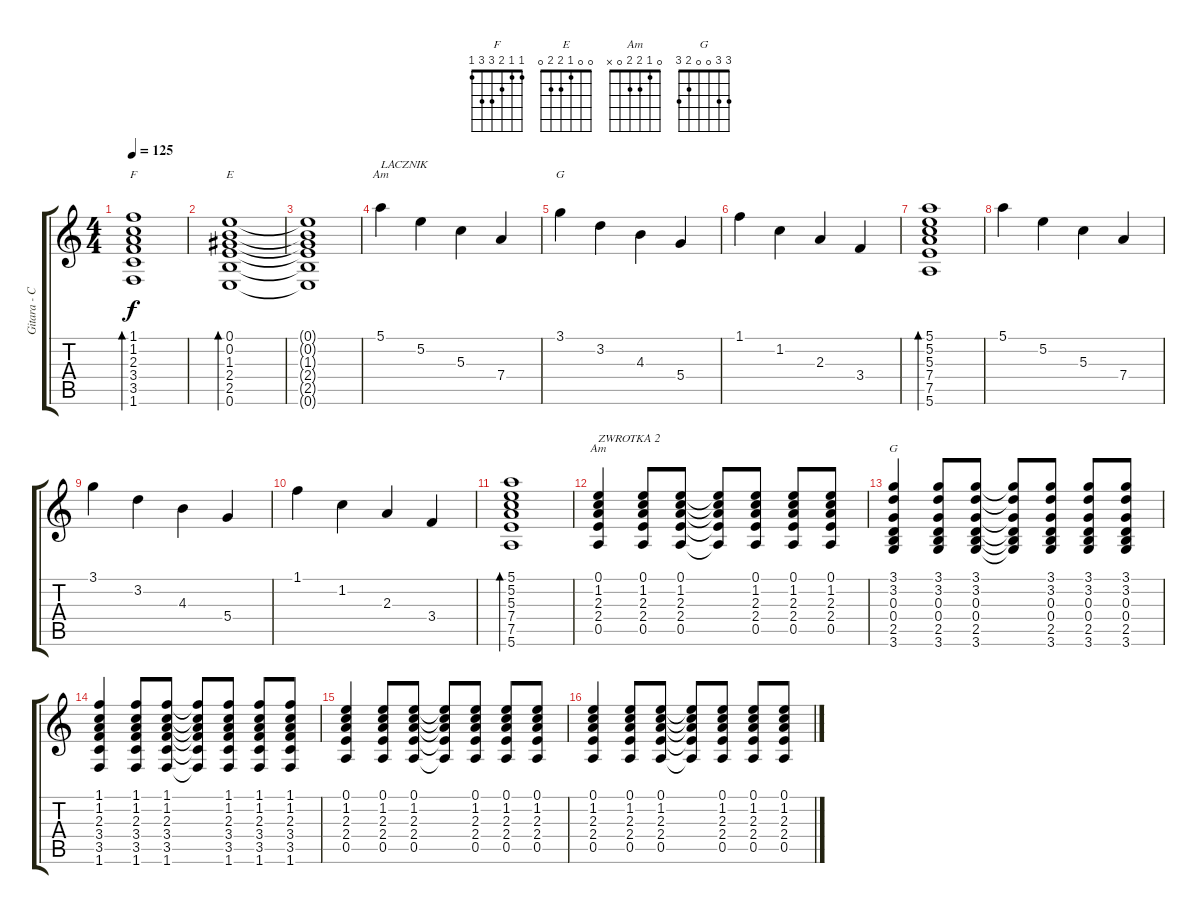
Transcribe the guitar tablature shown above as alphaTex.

\track ("Gitara - Cwiczenie podstawowe" "Gitara - C") {instrument electricguitarclean}
\staff {score tabs}
\tuning (E4 B3 G3 D3 A2 E2) {hide}
\chord ("F" 1 1 2 3 3 1)
\chord ("E" 0 0 1 2 2 0)
\chord ("Am" 5 5 5 7 7 5) {firstfret 5}
\chord ("G" 3 3 4 5 5 3) {firstfret 3}
\chord ("Am" 0 1 2 2 0 x)
\chord ("G" 3 3 0 0 2 3)
\ts (4 4)
\tempo 125
\clef g2
\ks c
(1.1 1.2 2.3 3.4 3.5 1.6).1{bd 240 ch "F" dy f} |
(0.1 0.2 1.3 2.4 2.5 0.6).1{bd 120 ch "E"} |
(0.1{t} 0.2{t} 1.3{t} 2.4{t} 2.5{t} 0.6{t}).1 |
5.1.4{ch "Am" txt "LACZNIK"} 5.2.4 5.3.4 7.4.4 |
3.1.4{ch "G"} 3.2.4 4.3.4 5.4.4 |
1.1.4 1.2.4 2.3.4 3.4.4 |
(5.1 5.2 5.3 7.4 7.5 5.6).1{bd 240} |
5.1.4 5.2.4 5.3.4 7.4.4 |
3.1.4 3.2.4 4.3.4 5.4.4 |
1.1.4 1.2.4 2.3.4 3.4.4 |
(5.1 5.2 5.3 7.4 7.5 5.6).1{bd 240} |
(0.1 1.2 2.3 2.4 0.5).4{ch "Am" txt "ZWROTKA 2"} (0.1 1.2 2.3 2.4 0.5).8 (0.1 1.2 2.3 2.4 0.5).8 (0.1{t} 1.2{t} 2.3{t} 2.4{t} 0.5{t}).8 (0.1 1.2 2.3 2.4 0.5).8 (0.1 1.2 2.3 2.4 0.5).8 (0.1 1.2 2.3 2.4 0.5).8 |
(3.1 3.2 0.3 0.4 2.5 3.6).4{ch "G"} (3.1 3.2 0.3 0.4 2.5 3.6).8 (3.1 3.2 0.3 0.4 2.5 3.6).8 (3.1{t} 3.2{t} 0.3{t} 0.4{t} 2.5{t} 3.6{t}).8 (3.1 3.2 0.3 0.4 2.5 3.6).8 (3.1 3.2 0.3 0.4 2.5 3.6).8 (3.1 3.2 0.3 0.4 2.5 3.6).8 |
(1.1 1.2 2.3 3.4 3.5 1.6).4 (1.1 1.2 2.3 3.4 3.5 1.6).8 (1.1 1.2 2.3 3.4 3.5 1.6).8 (1.1{t} 1.2{t} 2.3{t} 3.4{t} 3.5{t} 1.6{t}).8 (1.1 1.2 2.3 3.4 3.5 1.6).8 (1.1 1.2 2.3 3.4 3.5 1.6).8 (1.1 1.2 2.3 3.4 3.5 1.6).8 |
(0.1 1.2 2.3 2.4 0.5).4 (0.1 1.2 2.3 2.4 0.5).8 (0.1 1.2 2.3 2.4 0.5).8 (0.1{t} 1.2{t} 2.3{t} 2.4{t} 0.5{t}).8 (0.1 1.2 2.3 2.4 0.5).8 (0.1 1.2 2.3 2.4 0.5).8 (0.1 1.2 2.3 2.4 0.5).8 |
(0.1 1.2 2.3 2.4 0.5).4 (0.1 1.2 2.3 2.4 0.5).8 (0.1 1.2 2.3 2.4 0.5).8 (0.1{t} 1.2{t} 2.3{t} 2.4{t} 0.5{t}).8 (0.1 1.2 2.3 2.4 0.5).8 (0.1 1.2 2.3 2.4 0.5).8 (0.1 1.2 2.3 2.4 0.5).8
